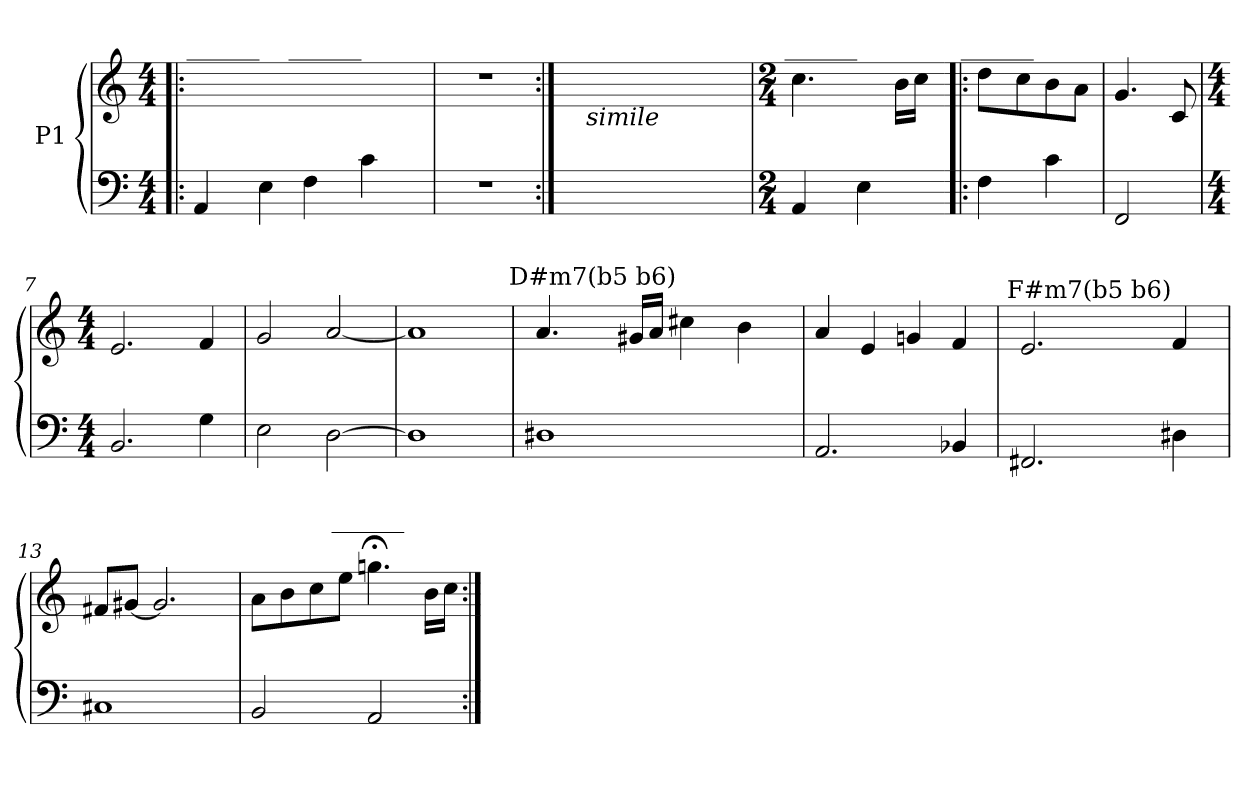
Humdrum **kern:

**kern	**kern
*part1	*part1
*staff2	*staff1
*I"P1	*
!!LO:PB:g=z
*clefF4	*clefG2
*k[]	*k[]
*M4/4	*M4/4
*MM40	*MM40
=1!|:	=1!|:
!	!LO:TX:a:B:t=Very slow - ad lib.
*	*^
4AAi/	1ryy	16ryy
.	.	128ryy
.	.	256ryy
.	.	1024ryy
!	!	!LO:TX:a:cj:t=______
.	.	2ryy
4Ei\	.	.
4Fi\	.	.
!	!	!LO:TX:a:cj:t=______
.	.	4ryy
4ci\	.	.
.	.	8ryy
.	.	32ryy
.	.	64ryy
.	.	512.ryy
*	*v	*v
=2	=2
1r	1r
=3:|!	=3:|!
*	*^
1ryy	1ryy	16ryy
.	.	128ryy
.	.	512.ryy
!	!	!LO:TX:b:i:t=simile
.	.	2ryy
.	.	4ryy
.	.	8ryy
.	.	32ryy
.	.	64ryy
.	.	256ryy
.	.	1024ryy
=4	=4	=4
*M2/4	*M2/4	*
4AAi/	4.cci\	16ryy
.	.	128ryy
.	.	256ryy
.	.	1024ryy
!	!	!LO:TX:a:cj:t=______
.	.	4ryy
4Ei\	.	.
.	.	8ryy
.	16bi\LL	.
.	16cci\JJ	.
.	.	32ryy
.	.	64ryy
.	.	512.ryy
!!LO:LB:g=z	!!
=5!|:	=5!|:	=5!|:
4Fi\	8ddi\L	16ryy
!	!	!LO:TX:a:cj:t=______
.	.	4..ryy
.	8cci\	.
4ci\	8bi\	.
.	8ai\J	.
*	*v	*v
=6	=6
2FFi/	4.gi/
.	8ci/
=7	=7
*M4/4	*M4/4
2.BBi/	2.ei/
4Gi\	4fi/
=8	=8
2Ei\	2gi/
[>2Di\	[<2ai/
=9	=9
1Di]	1ai]
!!LO:LB:g=z
=10	=10
*	*^
1D#Xi	4.ai/	8ryy
.	.	16ryy
.	.	128ryy
.	.	1024ryy
!	!	!LO:TX:a:cj:t=D#m7(b5 b6)
.	.	2ryy
.	16g#Xi/LL	.
.	16ai/JJ	.
.	4cc#Xi\	.
.	.	4ryy
.	4bi\	.
.	.	32ryy
.	.	64ryy
.	.	256..ryy
*	*v	*v
=11	=11
2.AAi/	4ai/
.	4ei/
.	4gni/
4BB-Xi/	4fi/
=12	=12
*	*^
2.FF#Xi/	2.ei/	8ryy
.	.	16ryy
.	.	64ryy
.	.	128ryy
.	.	256ryy
.	.	1024ryy
!	!	!LO:TX:a:cj:t=F#m7(b5 b6)
.	.	2ryy
.	.	4ryy
4D#Xi\	4fi/	.
.	.	32ryy
.	.	512.ryy
*	*v	*v
!!LO:LB:g=z
=13	=13
1C#Xi	8f#Xi/L
.	[<8g#Xi/J
.	2.g#i/]
=14	=14
2BBi/	8ai\L
.	8bi\
.	8cci\
.	8eei\J
!	!LO:TX:a:cj:t=______
2AAi/	4.ggn;i\
.	16bi\LL
.	16cci\JJ
=:|!	=:|!
*-	*-
